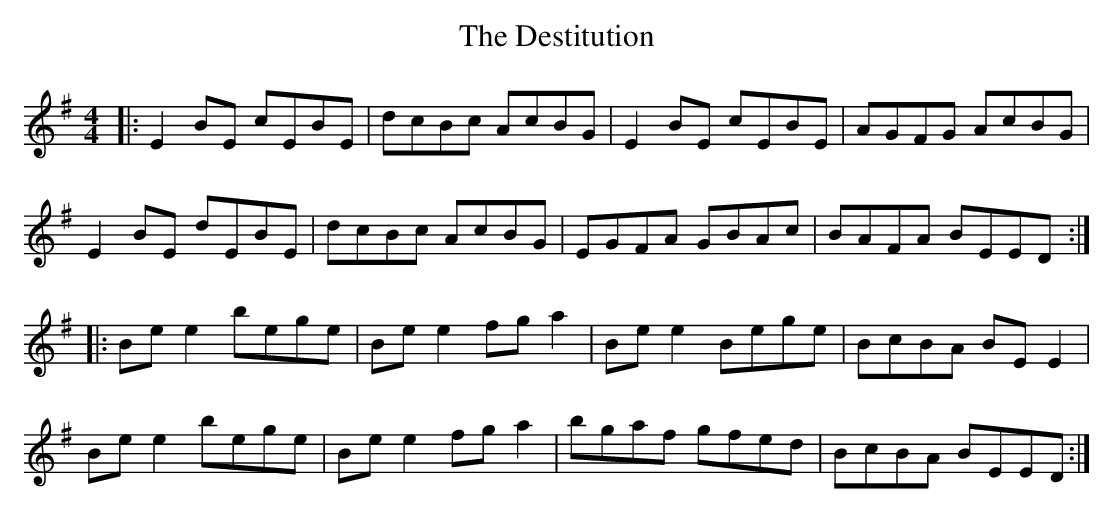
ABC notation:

X:1
T: The Destitution
M: 4/4
L: 1/8
K: Emin
|:E2BE cEBE|dcBc AcBG|E2BE cEBE|AGFG AcBG|
E2BE dEBE|dcBc AcBG|EGFA GBAc|BAFA BEED:|
|:Be e2 bege|Be e2 fg a2|Be e2 Bege|BcBA BEE2|
Be e2 bege|Be e2 fg a2|bgaf gfed|BcBA BEED:|
